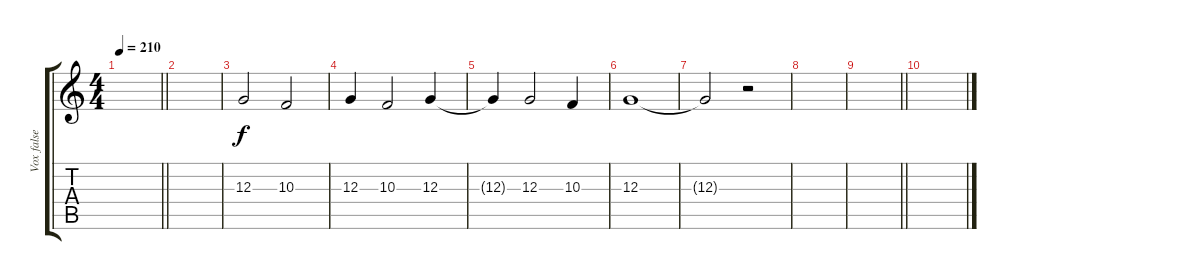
\track ("Vox false cord" "Vox false ") {instrument viola}
\staff {score tabs}
\tuning (E4 B3 G3 D3 A2 E2) {hide}
\ts (4 4)
\tempo 210
\clef g2
\barLineRight lightlight
\ks c
|
\section ("" " ")
|
12.3.2 10.3.2 |
12.3.4 10.3.2 12.3.4 |
12.3{t}.4 12.3.2 10.3.4 |
12.3.1 |
12.3{t}.2 r.2 |
|
\barLineRight lightlight
|
\section ("" " ")
